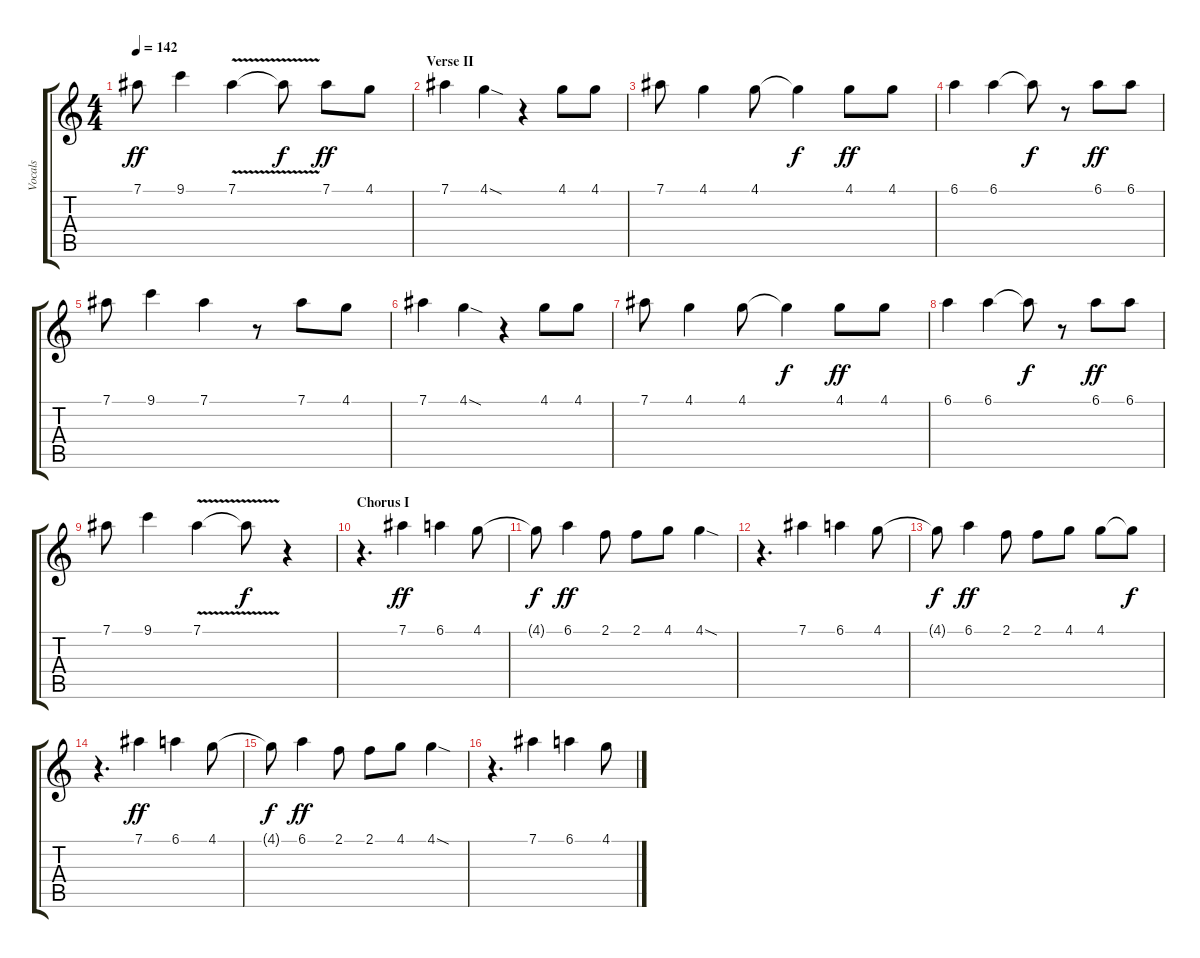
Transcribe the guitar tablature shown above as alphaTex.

\track ("Vocals" "Vocals") {instrument lead2sawtooth}
\staff {score tabs}
\tuning (Eb5 Bb3 Gb3 Db3 Ab2 Eb2) {hide}
\ts (4 4)
\tempo 142
\clef g2
\ks c
7.1.8{dy ff} 9.1.4 7.1{v}.4 7.1{t}.8{dy f} 7.1.8{dy ff} 4.1.8 |
\section ("" "Verse II")
7.1.4 4.1{sod}.4 r.4 4.1.8 4.1.8 |
7.1.8 4.1.4 4.1.8 4.1{t}.4{dy f} 4.1.8{dy ff} 4.1.8 |
6.1.4 6.1.4 6.1{t}.8{dy f} r.8 6.1.8{dy ff} 6.1.8 |
7.1.8 9.1.4 7.1.4 r.8 7.1.8 4.1.8 |
7.1.4 4.1{sod}.4 r.4 4.1.8 4.1.8 |
7.1.8 4.1.4 4.1.8 4.1{t}.4{dy f} 4.1.8{dy ff} 4.1.8 |
6.1.4 6.1.4 6.1{t}.8{dy f} r.8 6.1.8{dy ff} 6.1.8 |
7.1.8 9.1.4 7.1{v}.4 7.1{t}.8{dy f} r.4 |
\section ("" "Chorus I")
r.4{d} 7.1.4{dy ff} 6.1.4 4.1.8 |
4.1{t}.8{dy f} 6.1.4{dy ff} 2.1.8 2.1.8 4.1.8 4.1{sod}.4 |
r.4{d} 7.1.4 6.1.4 4.1.8 |
4.1{t}.8{dy f} 6.1.4{dy ff} 2.1.8 2.1.8 4.1.8 4.1.8 4.1{t}.8{dy f} |
r.4{d} 7.1.4{dy ff} 6.1.4 4.1.8 |
4.1{t}.8{dy f} 6.1.4{dy ff} 2.1.8 2.1.8 4.1.8 4.1{sod}.4 |
r.4{d} 7.1.4 6.1.4 4.1.8
